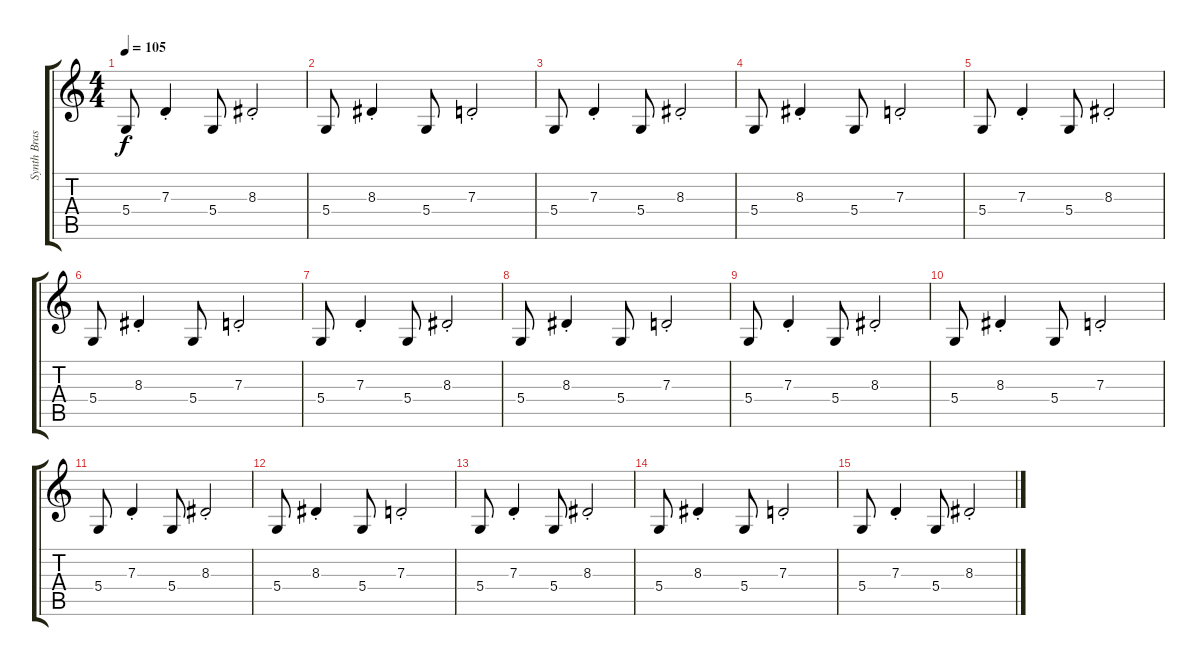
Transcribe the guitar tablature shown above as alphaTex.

\track ("Synth Brass" "Synth Bras") {instrument synthbrass1}
\staff {score tabs}
\tuning (E4 B3 G3 D3 A2 E2) {hide}
\ts (4 4)
\tempo 105
\clef g2
\ks c
5.4.8{dy f} 7.3{st}.4 5.4.8 8.3{st}.2 |
5.4.8 8.3{st}.4 5.4.8 7.3{st}.2 |
5.4.8 7.3{st}.4 5.4.8 8.3{st}.2 |
5.4.8 8.3{st}.4 5.4.8 7.3{st}.2 |
5.4.8 7.3{st}.4 5.4.8 8.3{st}.2 |
5.4.8 8.3{st}.4 5.4.8 7.3{st}.2 |
5.4.8 7.3{st}.4 5.4.8 8.3{st}.2 |
5.4.8 8.3{st}.4 5.4.8 7.3{st}.2 |
5.4.8 7.3{st}.4 5.4.8 8.3{st}.2 |
5.4.8 8.3{st}.4 5.4.8 7.3{st}.2 |
5.4.8 7.3{st}.4 5.4.8 8.3{st}.2 |
5.4.8 8.3{st}.4 5.4.8 7.3{st}.2 |
5.4.8 7.3{st}.4 5.4.8 8.3{st}.2 |
5.4.8 8.3{st}.4 5.4.8 7.3{st}.2 |
5.4.8 7.3{st}.4 5.4.8 8.3{st}.2
